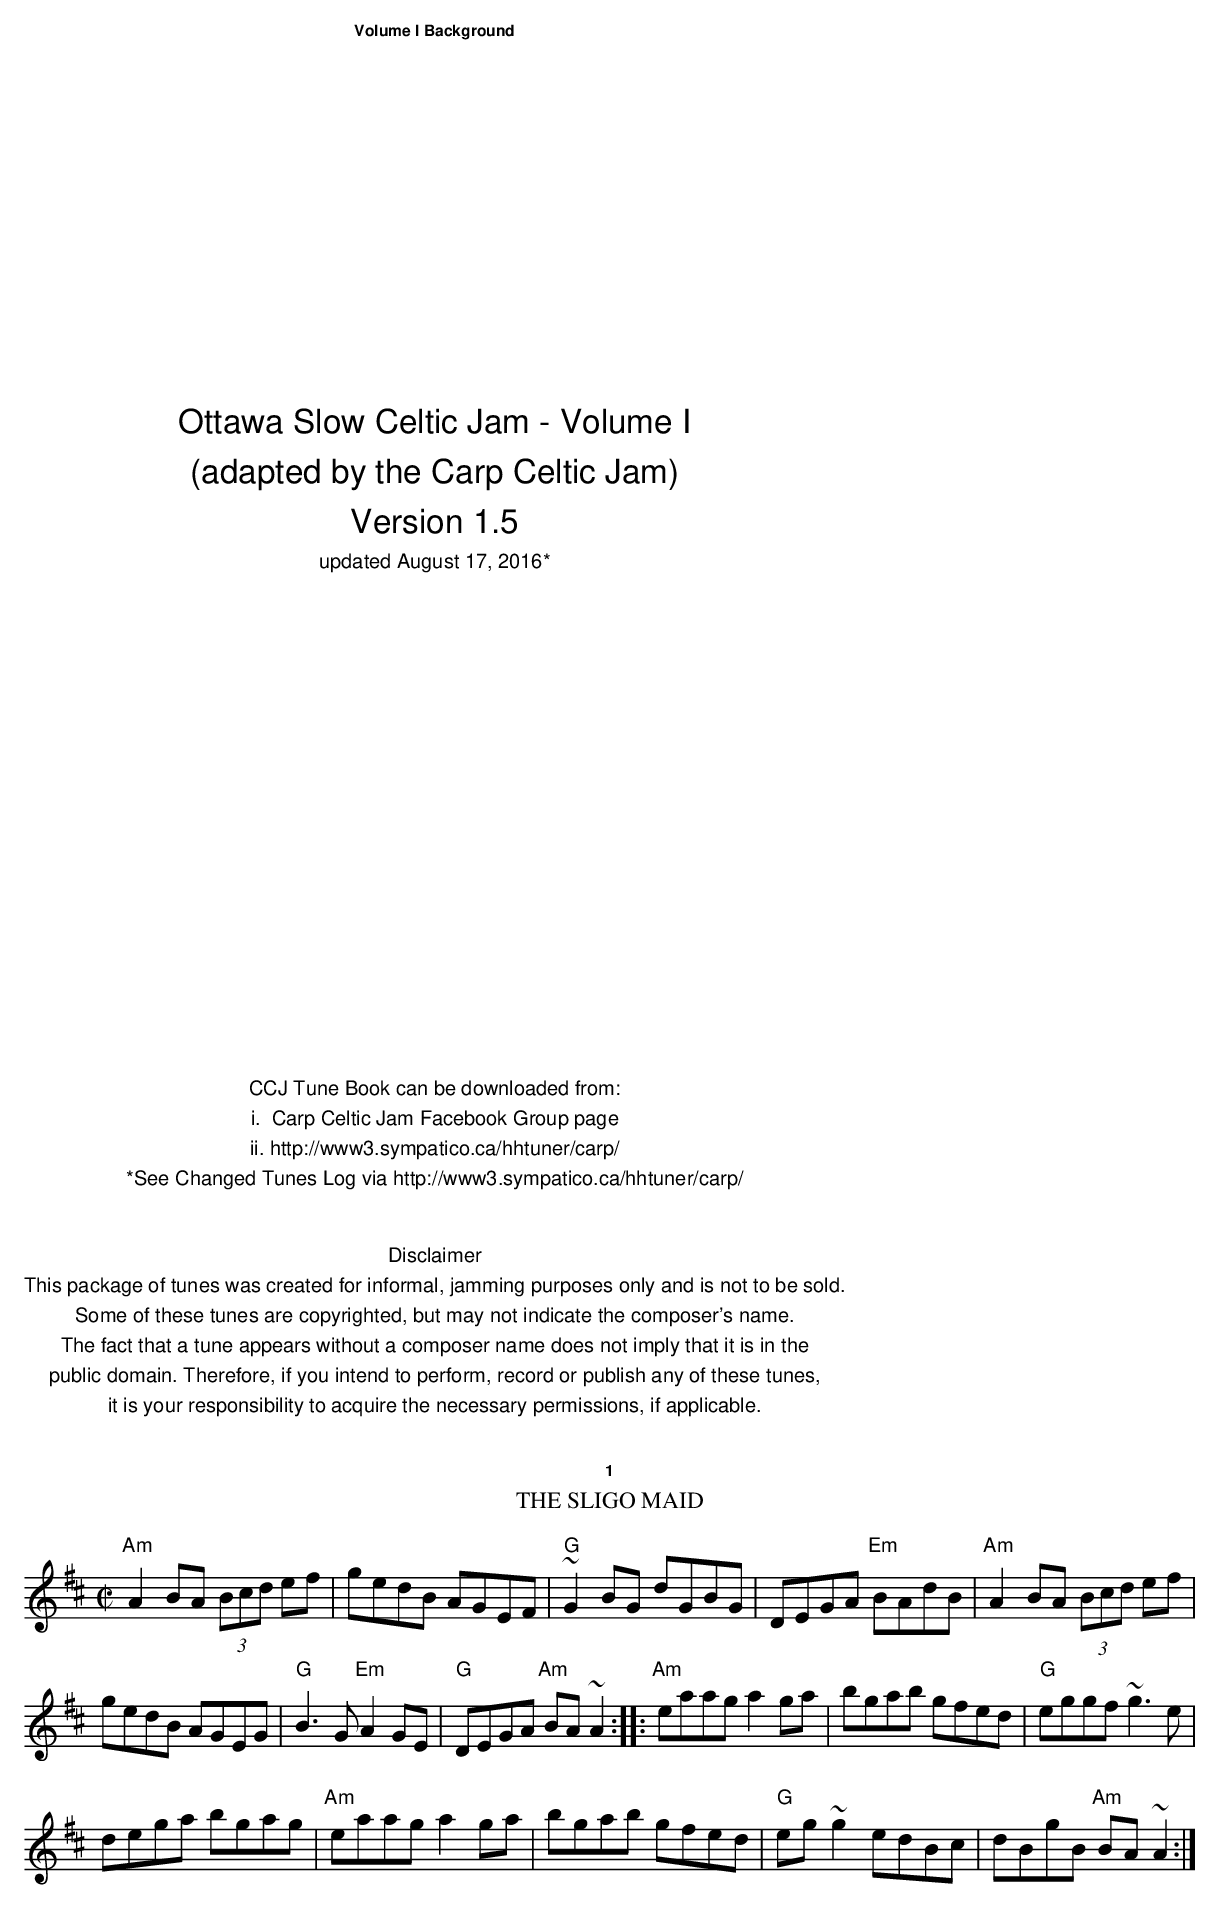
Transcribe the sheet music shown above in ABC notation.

X:1
T:The Sligo Maid
M:C|
L:1/8
E:7
K:AMix
"Am"A2 BA (3Bcd ef|gedB AGEF|"G"~G2 BG dGBG|\
DEGA "Em"BAdB| "Am"A2 BA (3Bcd ef|
gedB AGEG|"G"B3G "Em"A2GE|"G"DEGA "Am"BA ~A2::\
"Am"eaag a2ga|bgab gfed|"G"eggf ~g3e|
dega bgag| "Am"eaag a2ga|bgab gfed|\
"G"eg~g2 edBc|dBgB "Am"BA ~A2:|
